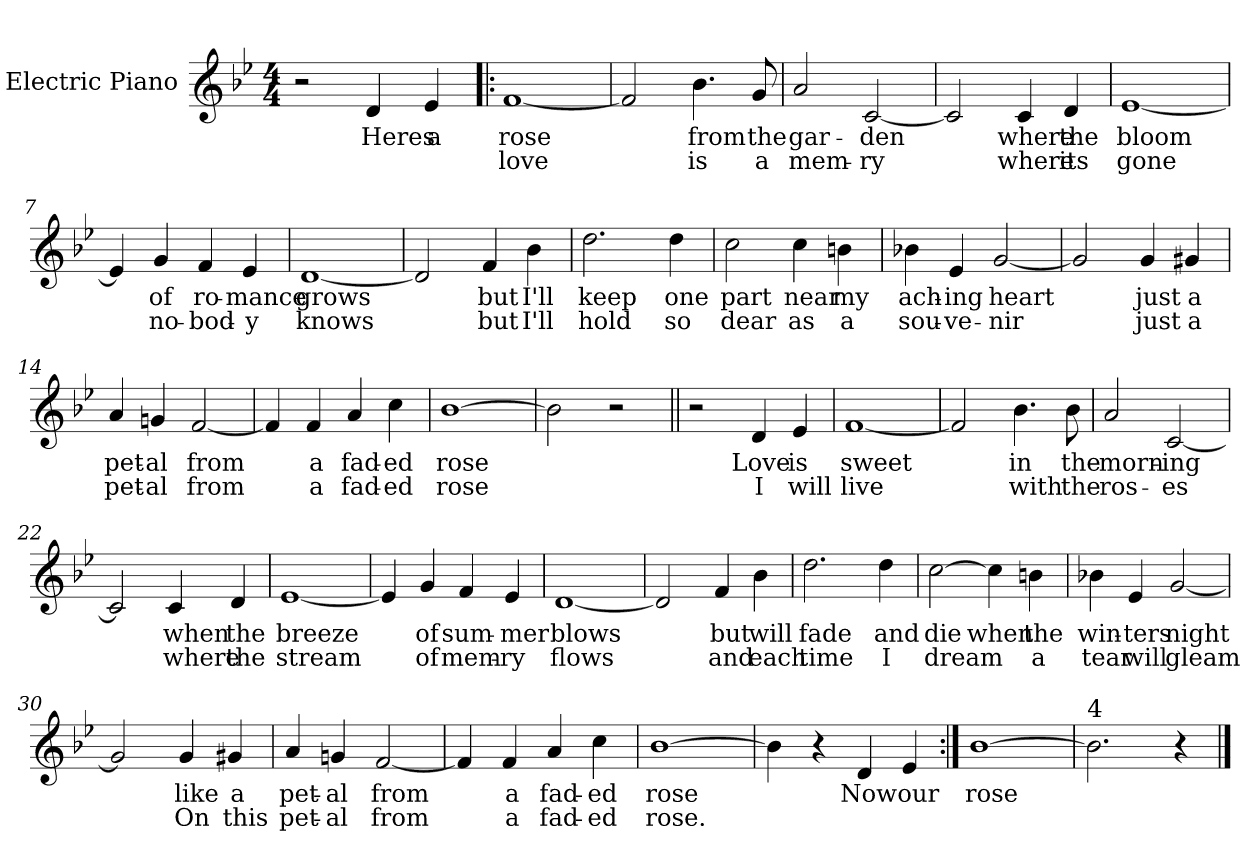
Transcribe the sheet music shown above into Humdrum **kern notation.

**kern	**text	**text
*part1	*part1	*part1
*staff1	*staff1	*staff1
*I"Electric Piano	*	*
*I'E.Pno	*	*
*clefG2	*	*
*k[b-e-]	*	*
*B-:	*	*
*M4/4	*	*
=1	=1	=1
2r	.	.
4d/	Heres	.
4e-/	a	.
=2!|:	=2!|:	=2!|:
[1f	rose	love
=3	=3	=3
2f/]	.	.
4.b-\	from	is
8g/	the	a
=4	=4	=4
2a/	gar-	mem-
[2c/	-den	-ry
=5	=5	=5
2c/]	.	.
4c/	where	where
4d/	the	its
=6	=6	=6
[1e-	bloom	gone
!!LO:LB:g=z
=7	=7	=7
4e-/]	.	.
4g/	of	no-
4f/	ro-	bod-
4e-/	-mance	-y
=8	=8	=8
[1d	grows	knows
=9	=9	=9
2d/]	.	.
4f/	but	but
4b-\	I'll	I'll
=10	=10	=10
2.dd\	keep	hold
4dd\	one	so
=11	=11	=11
2cc\	part	dear
4cc\	near	as
4bn\	my	a
=12	=12	=12
4b-X\	ach-	sou-
4e-/	-ing	-ve-
[2g/	heart	-nir
!!LO:LB:g=z
=13	=13	=13
2g/]	.	.
4g/	just	just
4g#X/	a	a
=14	=14	=14
4a/	pet-	pet-
4gn/	-al	-al
[2f/	from	from
=15	=15	=15
4f/]	.	.
4f/	a	a
4a/	fad-	fad-
4cc\	-ed	-ed
=16	=16	=16
[1b-	rose	rose
=17	=17	=17
2b-\]	.	.
2r	.	.
=18||	=18||	=18||
2r	.	.
4d/	Love	I
4e-/	is	will
=19	=19	=19
[1f	sweet	live
!!LO:LB:g=z
=20	=20	=20
2f/]	.	.
4.b-\	in	with
8b-\	the	the
=21	=21	=21
2a/	morn-	ros-
[2c/	-ing	-es
=22	=22	=22
2c/]	.	.
4c/	when	where
4d/	the	the
=23	=23	=23
[1e-	breeze	stream
=24	=24	=24
4e-/]	.	.
4g/	of	of
4f/	sum-	mem-
4e-/	-mer	-ry
=25	=25	=25
[1d	blows	flows
!!LO:LB:g=z
=26	=26	=26
2d/]	.	.
4f/	but	and
4b-\	will	each
=27	=27	=27
2.dd\	fade	time
4dd\	and	I
=28	=28	=28
[2cc\	die	dream
4cc\]	when	.
4bn\	the	a
=29	=29	=29
4b-X\	win-	tear
4e-/	-ters	will
[2g/	night	gleam
=30	=30	=30
2g/]	.	.
4g/	like	On
4g#X/	a	this
!!LO:LB:g=z
=31	=31	=31
4a/	pet-	pet-
4gn/	-al	-al
[2f/	from	from
=32	=32	=32
4f/]	.	.
4f/	a	a
4a/	fad-	fad-
4cc\	-ed	-ed
=33	=33	=33
[1b-	rose	rose.
=34	=34	=34
4b-\]	.	.
4r	.	.
4d/	Now	.
4e-/	our	.
=35:|!	=35:|!	=35:|!
[1b-	rose	.
=36	=36	=36
!LO:TX:a:t=4	!	!
2.b-\]	.	.
4r	.	.
==	==	==
*-	*-	*-
